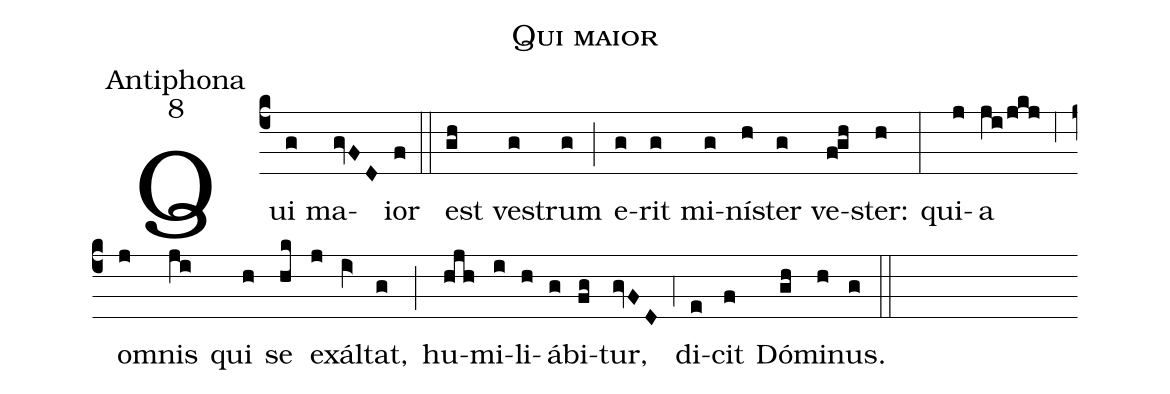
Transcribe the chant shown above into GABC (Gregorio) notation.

name:Qui maior;
office-part:Antiphona;
mode:8;
%%
(c4) Qui(g) ma(gvFD)ior(f) (::)
est(gh) ve(g)strum(g) (;) e(g)rit(g) mi(g)ní(h)ster(g) ve(f!gh)ster:(h) (:)
qui(j)a(ji/jkj) (,6) o(j)mnis(ji) qui(h) se(hk) ex(j)ál(iV>)tat,(g) (;) hu(hjh)mi(i)li(h)á(g)bi(fg)tur,(gvFD) (,4) di(e)cit(f) Dó(gh)mi(h)nus.(g) (::)
